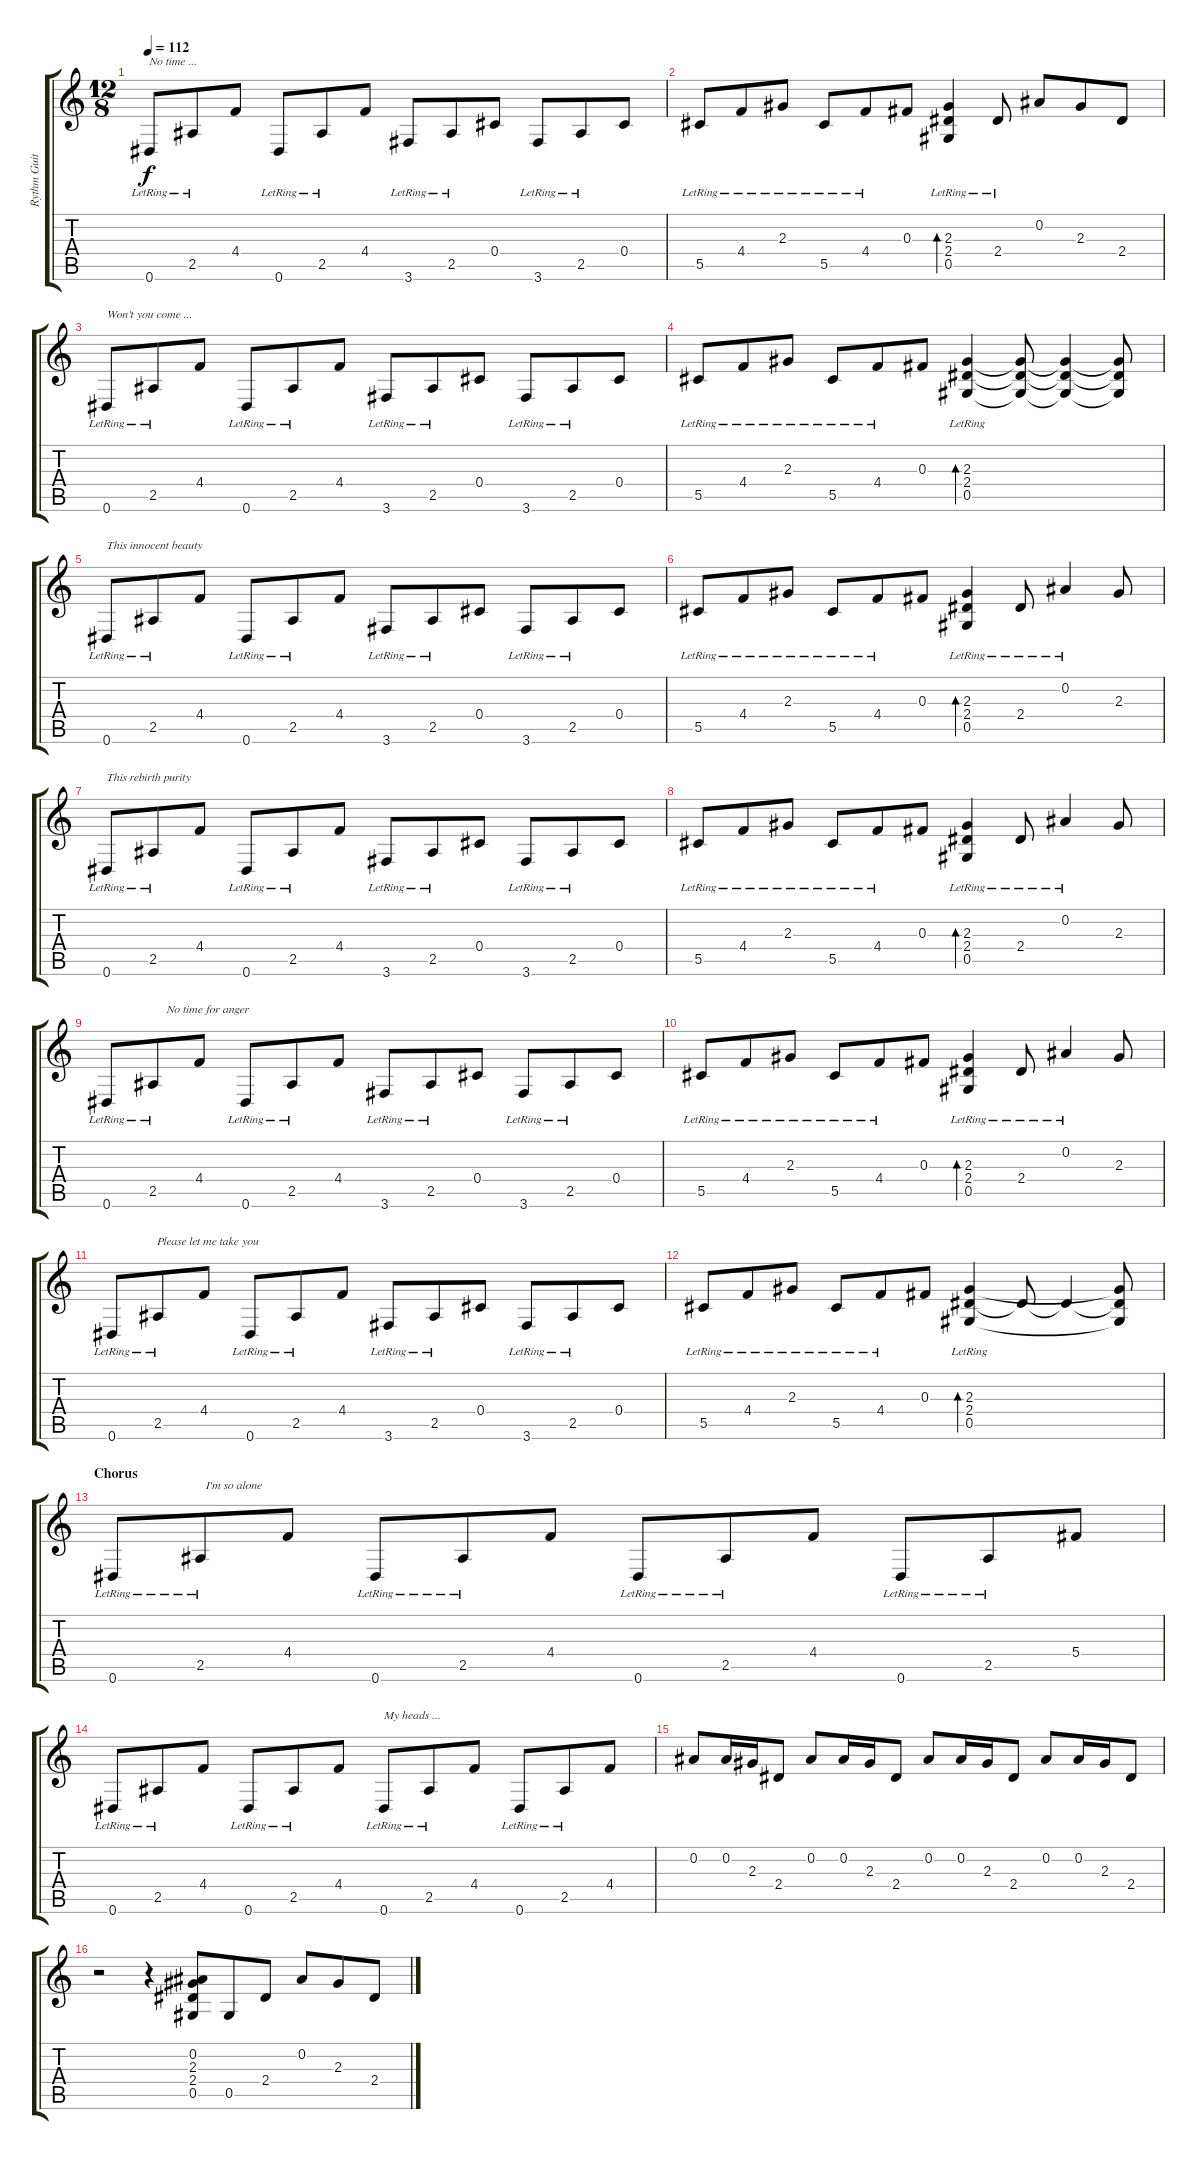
\track ("Rythm Guitar " "Rythm Guit") {instrument acousticguitarsteel}
\staff {score tabs}
\tuning (Eb4 Bb3 Gb3 Db3 Ab2 Eb2) {hide}
\ts (12 8)
\tempo 112
\clef g2
\ks c
0.6{lr}.8{txt "No time ..." dy f} 2.5{lr}.8 4.4.8 0.6{lr}.8 2.5{lr}.8 4.4.8 3.6{lr}.8 2.5{lr}.8 0.4.8 3.6{lr}.8 2.5{lr}.8 0.4.8 |
5.5{lr}.8 4.4{lr}.8 2.3{lr}.8 5.5{lr}.8 4.4{lr}.8 0.3.8 (2.3{lr} 2.4 0.5{lr}).4{bd 240} 2.4{lr}.8 0.2.8 2.3.8 2.4.8 |
0.6{lr}.8{txt "Won't you come ..."} 2.5{lr}.8 4.4.8 0.6{lr}.8 2.5{lr}.8 4.4.8 3.6{lr}.8 2.5{lr}.8 0.4.8 3.6{lr}.8 2.5{lr}.8 0.4.8 |
5.5{lr}.8 4.4{lr}.8 2.3{lr}.8 5.5{lr}.8 4.4{lr}.8 0.3.8 (2.3{lr} 2.4 0.5{lr}).4{bd 240} (2.3{t} 2.4{t} 0.5{t}).8 (2.3{t} 2.4{t} 0.5{t}).4 (2.3{t} 2.4{t} 0.5{t}).8 |
0.6{lr}.8{txt "This innocent beauty"} 2.5{lr}.8 4.4.8 0.6{lr}.8 2.5{lr}.8 4.4.8 3.6{lr}.8 2.5{lr}.8 0.4.8 3.6{lr}.8 2.5{lr}.8 0.4.8 |
5.5{lr}.8 4.4{lr}.8 2.3{lr}.8 5.5{lr}.8 4.4{lr}.8 0.3.8 (2.3{lr} 2.4 0.5{lr}).4{bd 240} 2.4{lr}.8 0.2{lr}.4 2.3.8 |
0.6{lr}.8{txt "This rebirth purity"} 2.5{lr}.8 4.4.8 0.6{lr}.8 2.5{lr}.8 4.4.8 3.6{lr}.8 2.5{lr}.8 0.4.8 3.6{lr}.8 2.5{lr}.8 0.4.8 |
5.5{lr}.8 4.4{lr}.8 2.3{lr}.8 5.5{lr}.8 4.4{lr}.8 0.3.8 (2.3{lr} 2.4 0.5{lr}).4{bd 240} 2.4{lr}.8 0.2{lr}.4 2.3.8 |
0.6{lr}.8{txt "                    No time for anger"} 2.5{lr}.8 4.4.8 0.6{lr}.8 2.5{lr}.8 4.4.8 3.6{lr}.8 2.5{lr}.8 0.4.8 3.6{lr}.8 2.5{lr}.8 0.4.8 |
5.5{lr}.8 4.4{lr}.8 2.3{lr}.8 5.5{lr}.8 4.4{lr}.8 0.3.8 (2.3{lr} 2.4 0.5{lr}).4{bd 240} 2.4{lr}.8 0.2{lr}.4 2.3.8 |
0.6{lr}.8{txt "               Please let me take you"} 2.5{lr}.8 4.4.8 0.6{lr}.8 2.5{lr}.8 4.4.8 3.6{lr}.8 2.5{lr}.8 0.4.8 3.6{lr}.8 2.5{lr}.8 0.4.8 |
5.5{lr}.8 4.4{lr}.8 2.3{lr}.8 5.5{lr}.8 4.4{lr}.8 0.3.8 (2.3{lr} 2.4 0.5{lr}).4{bd 240} 2.4{t}.8 2.4{t}.4 (2.3{t} 2.4{t} 0.5{t}).8 |
\section ("" "Chorus")
0.6{lr}.8{txt "                               I'm so alone "} 2.5{lr}.8 4.4.8 0.6{lr}.8 2.5{lr}.8 4.4.8 0.6{lr}.8 2.5{lr}.8 4.4.8 0.6{lr}.8 2.5{lr}.8 5.4.8 |
0.6{lr}.8 2.5{lr}.8 4.4.8 0.6{lr}.8 2.5{lr}.8 4.4.8 0.6{lr}.8{txt "My heads ..."} 2.5{lr}.8 4.4.8 0.6{lr}.8 2.5{lr}.8 4.4.8 |
0.2.8 0.2.16 2.3.16 2.4.8 0.2.8 0.2.16 2.3.16 2.4.8 0.2.8 0.2.16 2.3.16 2.4.8 0.2.8 0.2.16 2.3.16 2.4.8 |
r.2 r.4 (0.2 2.3 2.4 0.5).8 0.5.8 2.4.8 0.2.8 2.3.8 2.4.8
